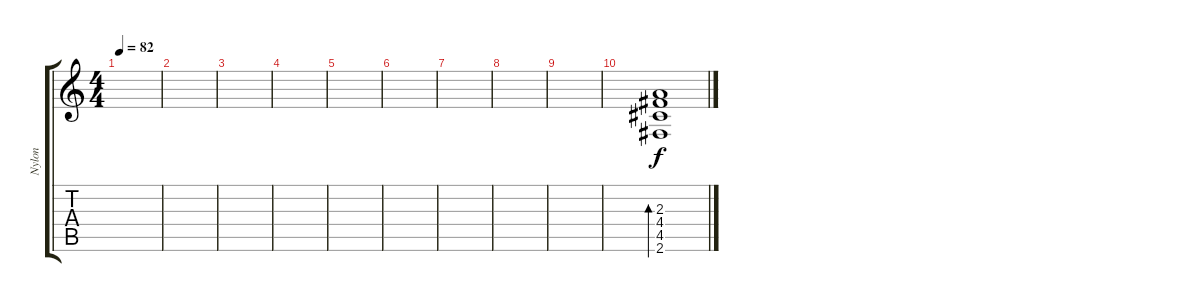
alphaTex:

\track ("Nylon" "Nylon") {instrument acousticguitarnylon}
\staff {score tabs}
\tuning (E4 B3 G3 D3 A2 E2) {hide}
\ts (4 4)
\tempo 82
\clef g2
\ks c
|
|
|
|
|
|
|
|
|
(2.3 4.4 4.5 2.6).1{bd 120 dy f}
